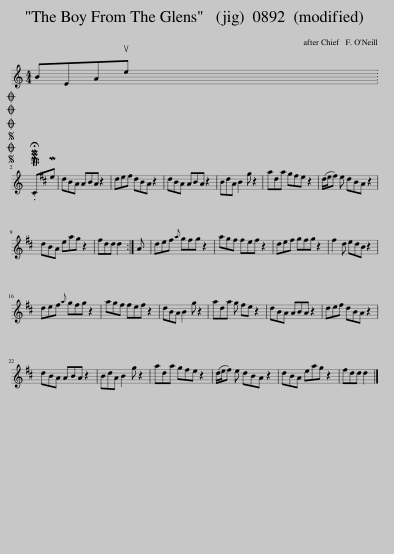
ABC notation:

X:1
L:1/8
M:4/4
I:linebreak $
K:C
V:1 treble
V:1
 BEAue x2002 |$SOSOOO .!fermata!PMTCMe | dBA ABA z2 | de^f dBA z2 | dBA ABA z2 | %5
 BdA B2 g z2 | ada g^fe z2 | (d/e/^f) e dBA z2 |$ dBA eag z2 | ^fdd d2 :| %10
 A | de^f{a} gfg z2 | ag^f fef z2 | de^f gfg z2 | ^f2 d edB z2 |$ %15
 de^f{a} gfg z2 | ag^f fef z2 | dBA B2 g z2 | ada g ^fe z2 | dBA ABA z2 | %20
 de^f dBA z2 |$ dBA ABA z2 | BdA B2 g z2 | ada g^fe z2 | (d/e/^f) e dBA z2 | %25
 dBA eag z2 | ^fdd d2 |] %27
